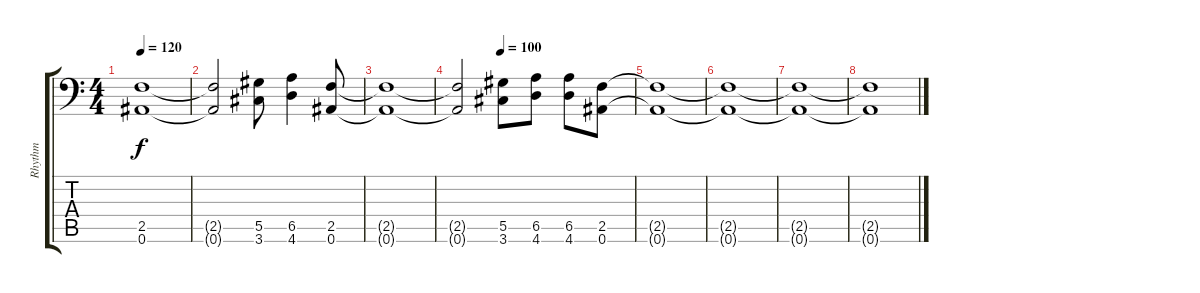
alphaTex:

\track ("Rhythm" "Rhythm") {instrument distortionguitar}
\staff {score tabs}
\tuning (Bb3 F3 Db3 Ab2 Eb2 Bb1) {hide}
\ts (4 4)
\tempo 120
\clef f4
\ks c
(2.5{t} 0.6{t}).1{dy f} |
(2.5{t} 0.6{t}).2 (5.5 3.6).8 (6.5 4.6).4 (2.5 0.6).8 |
(2.5{t} 0.6{t}).1 |
\tempo (100 0.25)
(2.5{t} 0.6{t}).2 (5.5 3.6).8 (6.5 4.6).8 (6.5 4.6).8 (2.5 0.6).8 |
(2.5{t} 0.6{t}).1 |
(2.5{t} 0.6{t}).1 |
(2.5{t} 0.6{t}).1 |
(2.5{t} 0.6{t}).1
